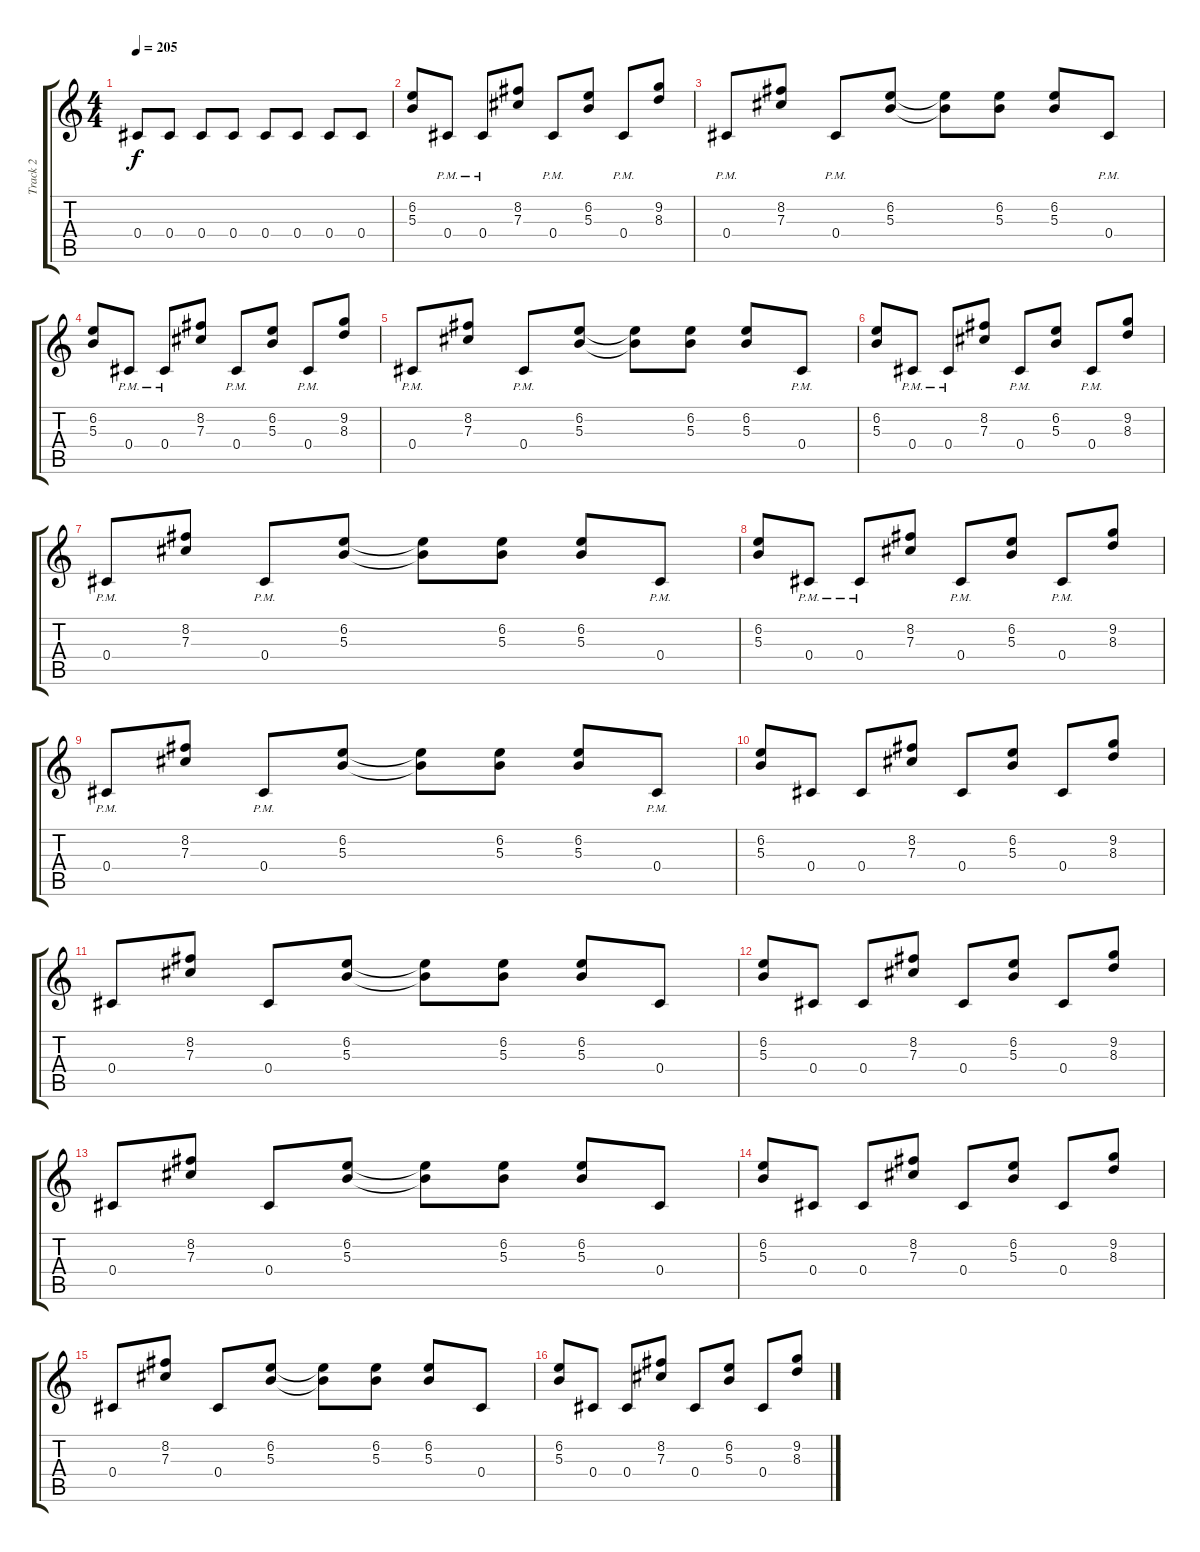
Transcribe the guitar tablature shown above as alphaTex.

\track ("Track 2" "Track 2") {instrument distortionguitar}
\staff {score tabs}
\tuning (Eb4 Bb3 Gb3 Db3 Ab2 Eb2) {hide}
\ts (4 4)
\tempo 205
\clef g2
\ks c
0.4.8{dy f} 0.4.8 0.4.8 0.4.8 0.4.8 0.4.8 0.4.8 0.4.8 |
(6.2 5.3).8 0.4{pm}.8 0.4{pm}.8 (8.2 7.3).8 0.4{pm}.8 (6.2 5.3).8 0.4{pm}.8 (9.2 8.3).8 |
0.4{pm}.8 (8.2 7.3).8 0.4{pm}.8 (6.2 5.3).8 (6.2{t} 5.3{t}).8 (6.2 5.3).8 (6.2 5.3).8 0.4{pm}.8 |
(6.2 5.3).8 0.4{pm}.8 0.4{pm}.8 (8.2 7.3).8 0.4{pm}.8 (6.2 5.3).8 0.4{pm}.8 (9.2 8.3).8 |
0.4{pm}.8 (8.2 7.3).8 0.4{pm}.8 (6.2 5.3).8 (6.2{t} 5.3{t}).8 (6.2 5.3).8 (6.2 5.3).8 0.4{pm}.8 |
(6.2 5.3).8 0.4{pm}.8 0.4{pm}.8 (8.2 7.3).8 0.4{pm}.8 (6.2 5.3).8 0.4{pm}.8 (9.2 8.3).8 |
0.4{pm}.8 (8.2 7.3).8 0.4{pm}.8 (6.2 5.3).8 (6.2{t} 5.3{t}).8 (6.2 5.3).8 (6.2 5.3).8 0.4{pm}.8 |
(6.2 5.3).8 0.4{pm}.8 0.4{pm}.8 (8.2 7.3).8 0.4{pm}.8 (6.2 5.3).8 0.4{pm}.8 (9.2 8.3).8 |
0.4{pm}.8 (8.2 7.3).8 0.4{pm}.8 (6.2 5.3).8 (6.2{t} 5.3{t}).8 (6.2 5.3).8 (6.2 5.3).8 0.4{pm}.8 |
(6.2 5.3).8 0.4.8 0.4.8 (8.2 7.3).8 0.4.8 (6.2 5.3).8 0.4.8 (9.2 8.3).8 |
0.4.8 (8.2 7.3).8 0.4.8 (6.2 5.3).8 (6.2{t} 5.3{t}).8 (6.2 5.3).8 (6.2 5.3).8 0.4.8 |
(6.2 5.3).8 0.4.8 0.4.8 (8.2 7.3).8 0.4.8 (6.2 5.3).8 0.4.8 (9.2 8.3).8 |
0.4.8 (8.2 7.3).8 0.4.8 (6.2 5.3).8 (6.2{t} 5.3{t}).8 (6.2 5.3).8 (6.2 5.3).8 0.4.8 |
(6.2 5.3).8 0.4.8 0.4.8 (8.2 7.3).8 0.4.8 (6.2 5.3).8 0.4.8 (9.2 8.3).8 |
0.4.8 (8.2 7.3).8 0.4.8 (6.2 5.3).8 (6.2{t} 5.3{t}).8 (6.2 5.3).8 (6.2 5.3).8 0.4.8 |
(6.2 5.3).8 0.4.8 0.4.8 (8.2 7.3).8 0.4.8 (6.2 5.3).8 0.4.8 (9.2 8.3).8
